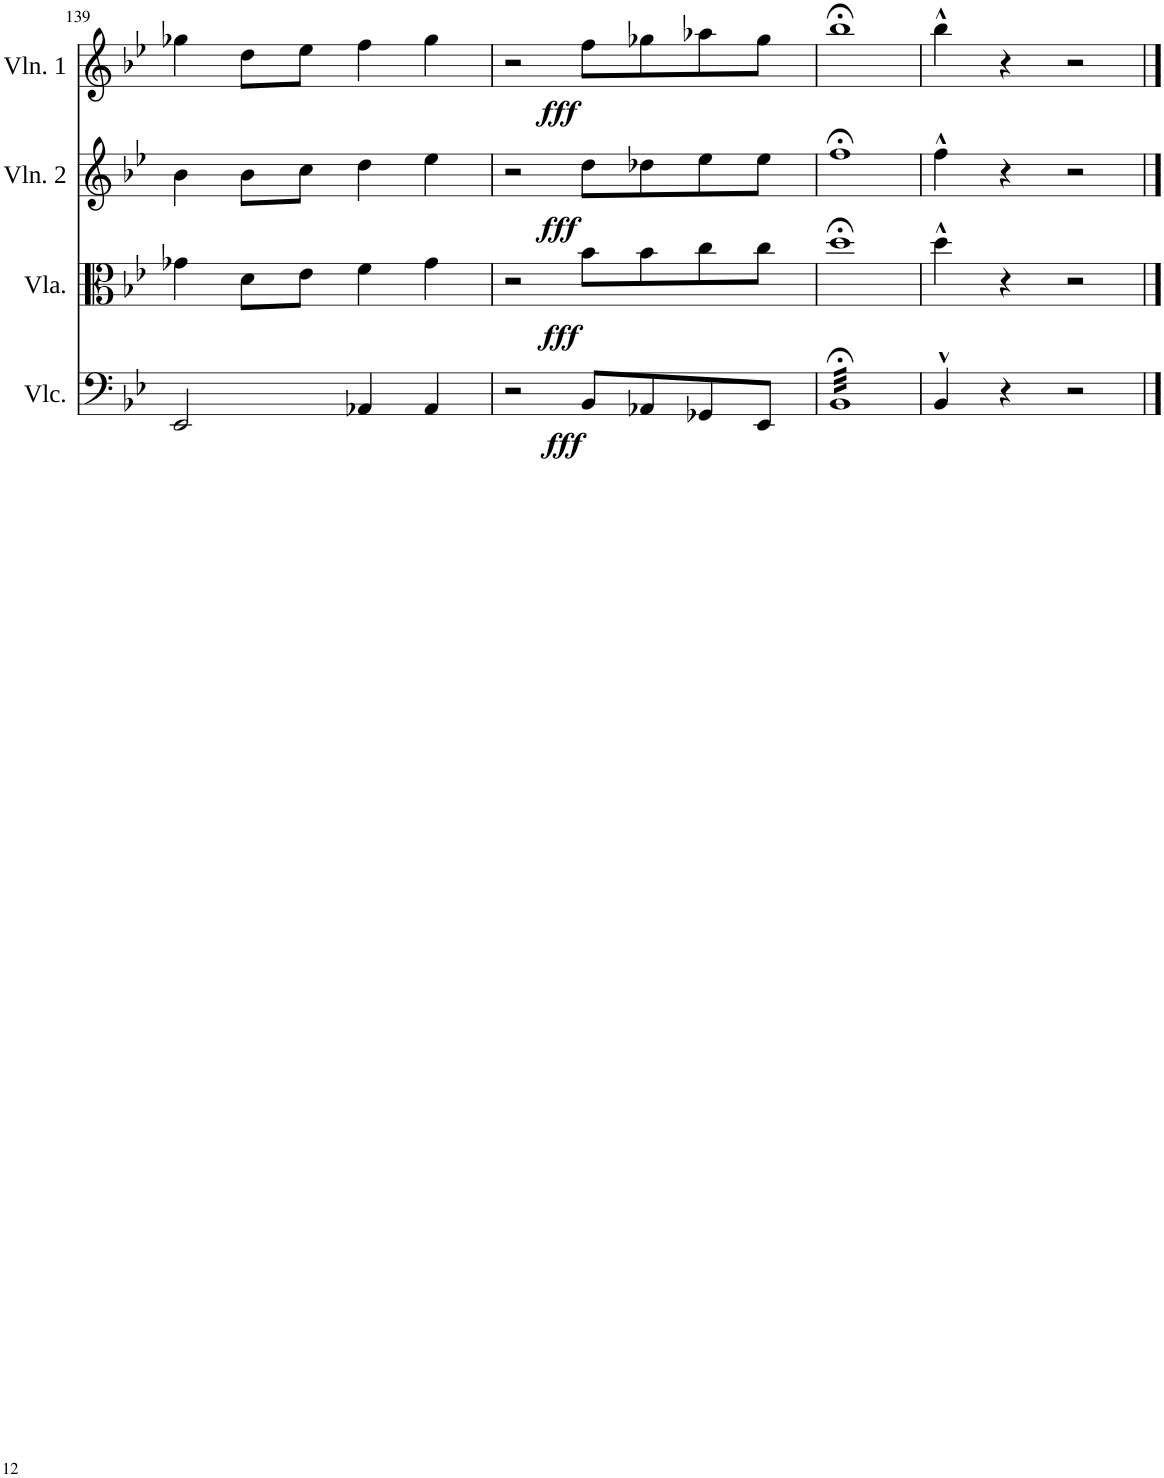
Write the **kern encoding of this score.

**kern	**dynam	**kern	**dynam	**kern	**dynam	**kern	**dynam
*part4	*part4	*part3	*part3	*part2	*part2	*part1	*part1
*staff4	*staff4	*staff3	*staff3	*staff2	*staff2	*staff1	*staff1
*I"Cello	*	*I"Viola	*	*I"Violin 2	*	*I"Violin 1	*
*	*	*I'Vla.	*	*I'Vln. 2	*	*I'Vln. 1	*
!!LO:PB:g=z
*clefF4	*	*clefC3	*	*clefG2	*	*clefG2	*
*k[b-e-]	*	*k[b-e-]	*	*k[b-e-]	*	*k[b-e-]	*
*M4/4	*	*M4/4	*	*M4/4	*	*M4/4	*
=139	=139	=139	=139	=139	=139	=139	=139
2EE-/	.	4g-X\	.	4b-\	.	4gg-X\	.
.	.	8d\L	.	8b-\L	.	8dd\L	.
.	.	8e-\J	.	8cc\J	.	8ee-\J	.
4AA-X/	.	4f\	.	4dd\	.	4ff\	.
4AA-/	.	4g-\	.	4ee-\	.	4gg-\	.
=140	=140	=140	=140	=140	=140	=140	=140
2r	.	2r	.	2r	.	2r	.
!	!LO:DY:b	!	!LO:DY:b	!	!LO:DY:b	!	!LO:DY:b
8BB-/L	fff	8b-\L	fff	8dd\L	fff	8ff\L	fff
8AA-X/	.	8b-\	.	8dd-X\	.	8gg-X\	.
8GG-X/	.	8cc\	.	8ee-\	.	8aa-X\	.
8EE-/J	.	8cc\J	.	8ee-\J	.	8gg-\J	.
=141	=141	=141	=141	=141	=141	=141	=141
*tremolo	*	*	*	*	*	*	*
32BB-;<LLL	.	1dd;<	.	1ff;<	.	1bb-;<	.
32BB-;<	.	.	.	.	.	.	.
32BB-;<	.	.	.	.	.	.	.
32BB-;<	.	.	.	.	.	.	.
32BB-;<	.	.	.	.	.	.	.
32BB-;<	.	.	.	.	.	.	.
32BB-;<	.	.	.	.	.	.	.
32BB-;<	.	.	.	.	.	.	.
32BB-;<	.	.	.	.	.	.	.
32BB-;<	.	.	.	.	.	.	.
32BB-;<	.	.	.	.	.	.	.
32BB-;<	.	.	.	.	.	.	.
32BB-;<	.	.	.	.	.	.	.
32BB-;<	.	.	.	.	.	.	.
32BB-;<	.	.	.	.	.	.	.
32BB-;<	.	.	.	.	.	.	.
32BB-;<	.	.	.	.	.	.	.
32BB-;<	.	.	.	.	.	.	.
32BB-;<	.	.	.	.	.	.	.
32BB-;<	.	.	.	.	.	.	.
32BB-;<	.	.	.	.	.	.	.
32BB-;<	.	.	.	.	.	.	.
32BB-;<	.	.	.	.	.	.	.
32BB-;<	.	.	.	.	.	.	.
32BB-;<	.	.	.	.	.	.	.
32BB-;<	.	.	.	.	.	.	.
32BB-;<	.	.	.	.	.	.	.
32BB-;<	.	.	.	.	.	.	.
32BB-;<	.	.	.	.	.	.	.
32BB-;<	.	.	.	.	.	.	.
32BB-;<	.	.	.	.	.	.	.
32BB-;<JJJ	.	.	.	.	.	.	.
*Xtremolo	*	*	*	*	*	*	*
=142	=142	=142	=142	=142	=142	=142	=142
4BB-^^/	.	4dd^^\	.	4ff^^\	.	4bb-^^\	.
4r	.	4r	.	4r	.	4r	.
2r	.	2r	.	2r	.	2r	.
==	==	==	==	==	==	==	==
*-	*-	*-	*-	*-	*-	*-	*-
